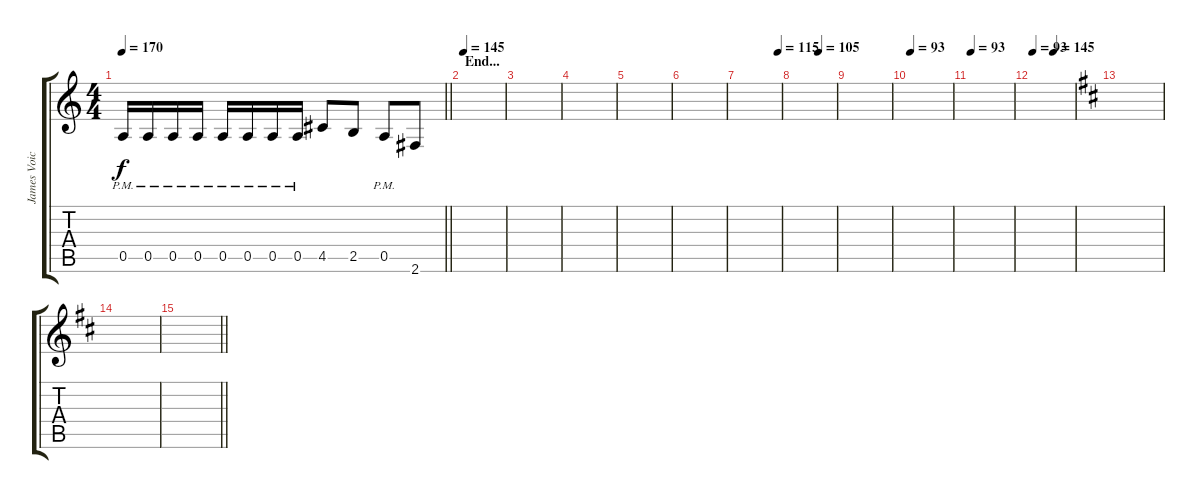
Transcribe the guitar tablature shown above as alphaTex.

\track ("James Voice" "James Voic") {instrument acousticguitarsteel}
\staff {score tabs}
\tuning (E4 B3 G3 D3 A2 E2) {hide}
\ts (4 4)
\tempo 170
\clef g2
\barLineRight lightlight
\ks c
0.5{pm}.16{dy f} 0.5{pm}.16 0.5{pm}.16 0.5{pm}.16 0.5{pm}.16 0.5{pm}.16 0.5{pm}.16 0.5{pm}.16 4.5.8 2.5.8 0.5{pm}.8 2.6.8 |
\section ("" "End...")
\tempo 145
|
|
|
|
|
\tempo (115 0.9375)
|
\tempo (105 0.5833333333333334)
|
|
\tempo 93
|
\tempo 93
|
\tempo 93
\tempo (145 0.5)
|
\ks bminor
|
|
\barLineRight lightlight
